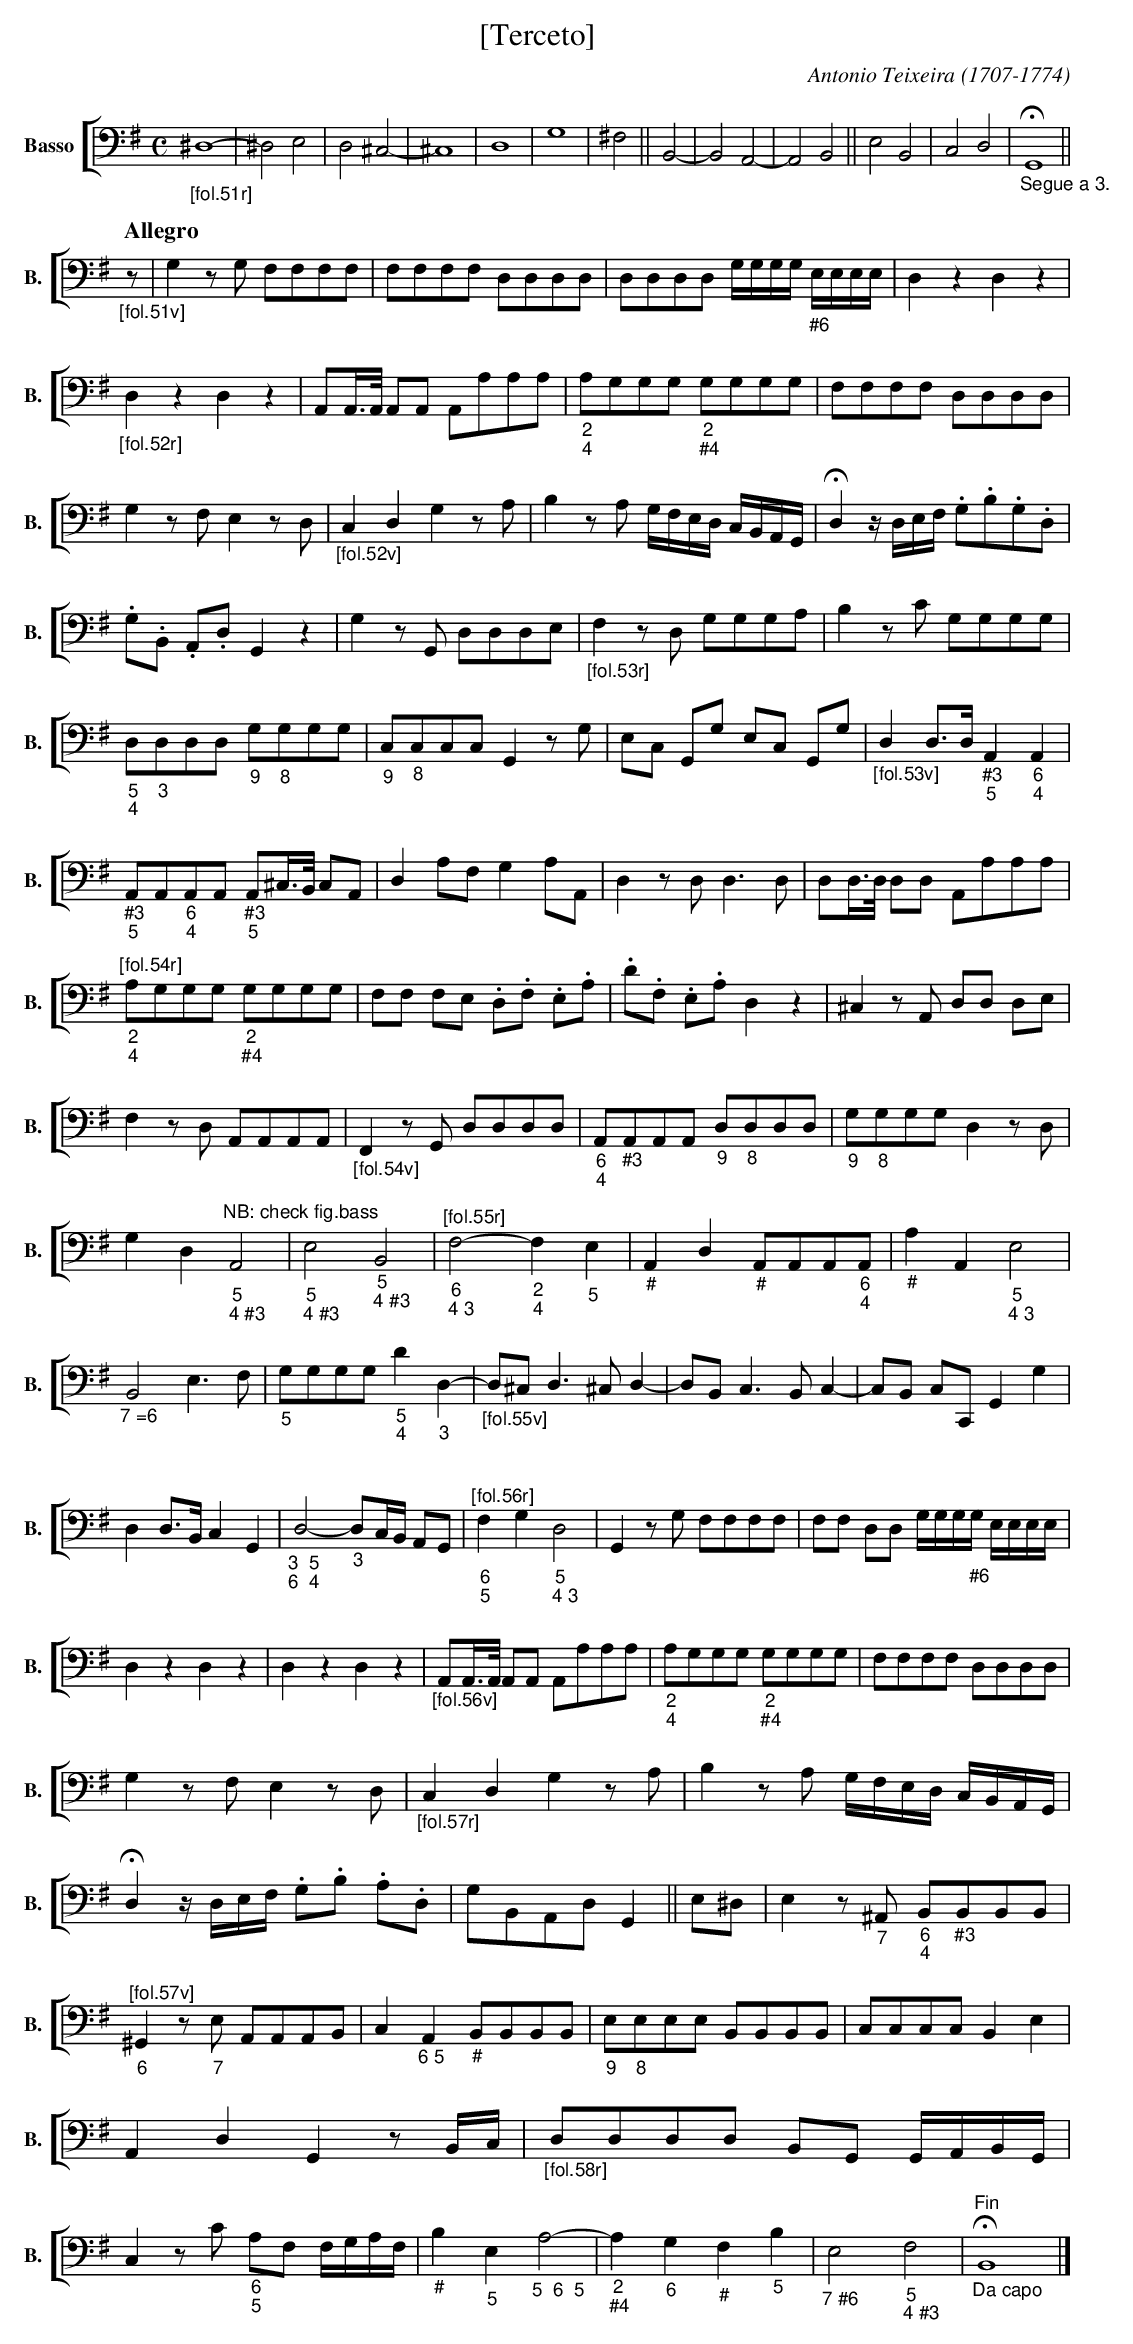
X:1
T:[Terceto]
C:Antonio Teixeira (1707-1774)
M:C
L:1/4
K:G
V: 9 clef=bass name="Basso" sname="B."
%%staves [ 9 ]
 "_[fol.51r]" ^D,4- | ^D,2 E,2 | D,2 ^C,2- | ^C,4 | D,4|G,4|^F,2 || \
     B,,2- | B,,2 A,,2- | A,,2 B,,2 || E,2 B,,2 | C,2 D,2 | "_Segue a 3." !fermata! G,,4 ||
"_[fol.51v]" [Q: "Allegro"] z/ | G, z/G,/ F,/F,/F,/F,/ | F,/F,/F,/F,/ D,/D,/D,/D,/ | \
     D,/D,/D,/D,/ G,//G,//G,//G,// E,//E,//E,//E,// | D,zD,z | \
d: ********"_\#6"
"_[fol.52r]" D,zD,z | A,,/A,,//>A,,// A,,/A,,/ A,,/A,/A,/A,/ | A,/G,/G,/G,/ G,/G,/G,/G,/ | \
d: ***********"_2;4" *** "_2;\#4"
     F,/F,/F,/F,/ D,/D,/D,/D,/ | G,z/F,/E,z/D,/ | \
"_[fol.52v]" C,D,G,z/A,/ | B,z/A,/ G,//F,//E,//D,// C,//B,,//A,,//G,,// | \
     !fermata!D, z//D,//E,//F,// .G,/.B,/.G,/.D,/ | .G,/.B,,/ .A,,/.D,/ G,,z | G,z/G,,/ D,/D,/D,/E,/ | \
"_[fol.53r]" F,z/D,/ G,/G,/G,/A,/ | B,z/C/ G,/G,/G,/G,/ | D,/D,/D,/D,/ G,/G,/G,/G,/ | \
d: ************"_5;4" "_3" ** "_9" "_8"
     C,/C,/C,/C,/ G,,z/G,/ | E,/C,/ G,,/G,/ E,/C,/ G,,/G,/ | \
d: "_9" "_8"
"_[fol.53v]" D, D,/>D,/ A,,A,, | A,,/A,,/A,,/A,,/ A,,/^C,//>B,,// C,/A,,/ | D, A,/F,/ G, A,/A,,/ | \
d: ***"_\#3;5" "_6;4" "_\#3;5" * "_6;4" * "_\#3;5"
     D, z/D,/ D,>D, | D,/D,//>D,// D,/D,/ A,,/A,/A,/A,/| \
"^[fol.54r]" A,/G,/G,/G,/ G,/G,/G,/G,/ | \
d: "_2;4" *** "_2;\#4"
     F,/F,/ F,/E,/ .D,/.F,/ .E,/.A,/ | .D/.F,/ .E,/.A,/ D,z | ^C,z/A,,/ D,/D,/ D,/E,/ | F,z/D,/ A,,/A,,/A,,/A,,/ | \
"_[fol.54v]"  F,,z/G,,/ D,/D,/D,/D,/ | A,,/A,,/A,,/A,,/ D,/D,/D,/D,/ | \
d: ******"_6;4" "_\#3" ** "_9" "_8"
     G,/G,/G,/G,/ D, z/D,/ | G,D,"^NB: check fig.bass"A,,2| E,2B,,2 | \
d: "_9" "_8" ******"_5; 4 \#3""_5; 4 \#3""_5; 4 \#3"
"^[fol.55r]"  F,2-F,E,| A,, D, A,,/A,,/A,,/A,,/ | A,A,,E,2|B,,2E,>F,| \
d: "_6; 4 3" "_2;4" "_5" "_\#" *"_\#" ** "_6;4" "_\#" * "_5; 4 3" "_7 \=6"
     G,/G,/G,/G,/ DD,-| \
d: "_5" *** "_5;4" "_3"
"_[fol.55v]" D,/^C,/ D,>^C, D,-|D,/B,,/ C,>B,, C,-|C,/B,,/ C,/C,,/ G,,G,| \
     D,D,/>B,,/ C, G,, | D,2-D,/C,//B,,// A,,/G,,/ | \
d: *****"_3  5;6  4" "_3"
"^[fol.56r]" F,G,D,2 | G,, z/G,/ F,/F,/F,/F,/ | F,/F,/ D,/D,/ G,//G,//G,//G,// E,//E,//E,//E,// | \
d: "_6;5" * "_5; 4 3" ************* "_\#6"
     D,zD,z | D, z D, z | \
"_[fol.56v]"  A,,/A,,//>A,,// A,,/A,,/ A,,/A,/A,/A,/ |  A,/G,/G,/G,/ G,/G,/G,/G,/ | \
d: ********* "_2;4" *** "_2;\#4"
     F,/F,/F,/F,/ D,/D,/D,/D,/  | G, z/ F,/ E, z/ D,/ | \
"_[fol.57r]" C,D,G, z/A,/ | B, z/A,/ G,//F,//E,//D,// C,//B,,//A,,//G,,// | !fermata!D, \
     z//D,//E,//F,// .G,/.B,/ .A,/.D,/ | G,/B,,/A,,/D,/ G,, || E,/^D,/ | E, z/ ^A,,/ B,,/B,,/B,,/B,,/ | \
d: ***************"_7" "_6;4" "_\#3"
"^[fol.57v]" ^G,, z/E,/ A,,/A,,/A,,/B,,/ | C, A,, B,,/B,,/B,,/B,,/ | E,/E,/E,/E,/ B,,/B,,/B,,/B,,/ | \
d: "_6" "_7" ***** "_6 5" "_\#" *** "_9" "_8"
     C,/C,/C,/C,/ B,, E, | A,,D,G,, z/B,,//C,// | \
"_[fol.58r]"  D,/D,/D,/D,/ B,,/G,,/ G,,//A,,//B,,//G,,// | C,z/C/ A,/F,/ F,//G,//A,//F,// | \
d: ************ "_6;5"
     B,E,A,2-| A,G,F,B, | E,2F,2| "^Fin""_Da capo"!fermata!B,,4 |] \
d: "_\#" "_5" "_5  6  5" "_2;\#4" "_6" "_\#" "_5" "_7 \#6" "_5; 4 \#3"
